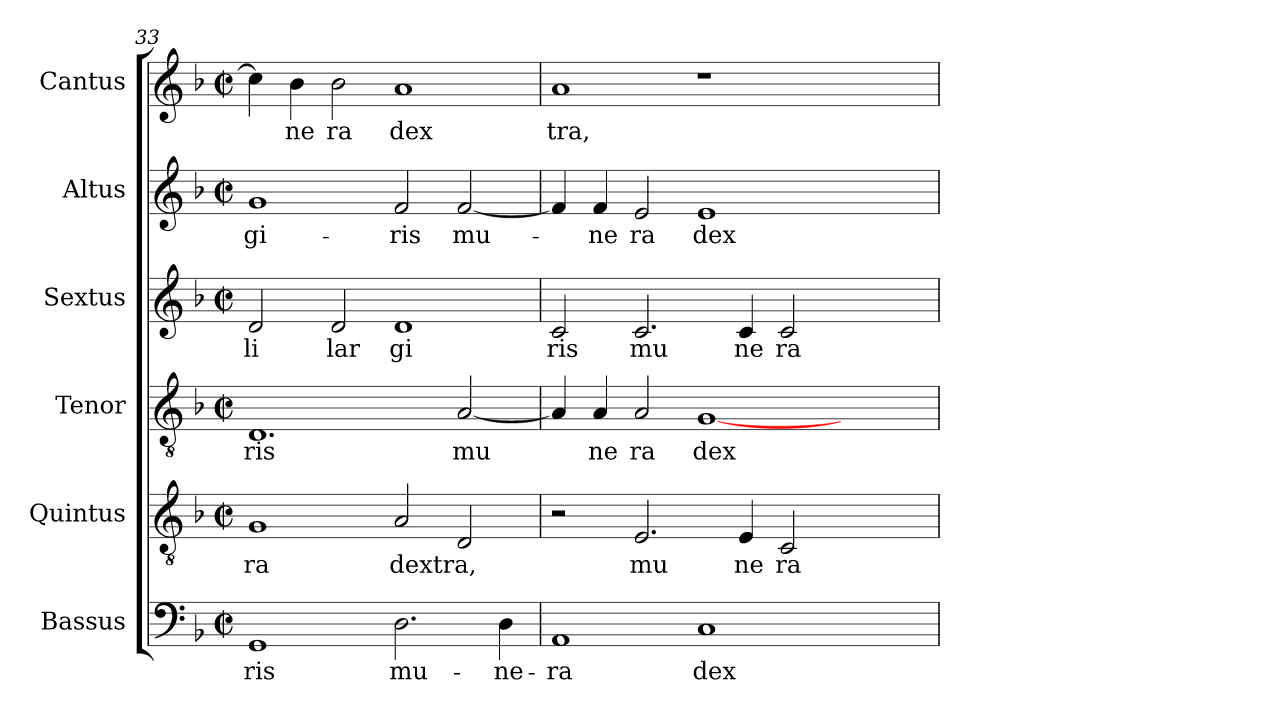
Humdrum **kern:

**kern	**text	**kern	**text	**kern	**text	**kern	**text	**kern	**text	**kern	**text
*part6	*part6	*part5	*part5	*part4	*part4	*part3	*part3	*part2	*part2	*part1	*part1
*staff6	*staff6	*staff5	*staff5	*staff4	*staff4	*staff3	*staff3	*staff2	*staff2	*staff1	*staff1
*I"Bassus	*	*I"Quintus	*	*I"Tenor	*	*I"Sextus	*	*I"Altus	*	*I"Cantus	*
!!LO:LB:g=z
*clefF4	*	*clefGv2	*	*clefGv2	*	*clefG2	*	*clefG2	*	*clefG2	*
*k[b-]	*	*k[b-]	*	*k[b-]	*	*k[b-]	*	*k[b-]	*	*k[b-]	*
*F:	*	*F:	*	*F:	*	*F:	*	*F:	*	*F:	*
*M2/2	*	*M2/2	*	*M2/2	*	*M2/2	*	*M2/2	*	*M2/2	*
*met(c|)	*	*met(c|)	*	*met(c|)	*	*met(c|)	*	*met(c|)	*	*met(c|)	*
=33	=33	=33	=33	=33	=33	=33	=33	=33	=33	=33	=33
!	!LO:LY:b:cj	!	!LO:LY:b:cj	!	!LO:LY:b:cj	!	!LO:LY:b:cj	!	!LO:LY:b:cj	!	!
1GG	-ris	1G	ra	1.D	-ris	2d/	-li	1g	gi-	4cc\]	.
!	!	!	!	!	!	!	!	!	!	!	!LO:LY:b:cj
.	.	.	.	.	.	.	.	.	.	4b-\	ne
!	!	!	!	!	!	!	!LO:LY:b:cj	!	!	!	!LO:LY:b:cj
.	.	.	.	.	.	2d/	lar	.	.	2b-\	ra
!	!LO:LY:b:cj	!	!LO:LY:b	!	!	!	!LO:LY:b:cj	!	!LO:LY:b:cj	!	!LO:LY:b:cj
2.D\	mu-	2A/	dextra,	.	.	1d	gi	2f/	-ris	1a	dex
!	!	!	!	!	!LO:LY:b	!	!	!	!LO:LY:b	!	!
.	.	2D/	.	[<2A/	mu	.	.	[<2f/	mu-	.	.
!	!LO:LY:b:cj	!	!	!	!	!	!	!	!	!	!
4D\	-ne-	.	.	.	.	.	.	.	.	.	.
=34	=34	=34	=34	=34	=34	=34	=34	=34	=34	=34	=34
!	!LO:LY:b:cj	!	!	!	!	!	!LO:LY:b:cj	!	!	!	!LO:LY:b:cj
1AA	-ra	2r	.	4A/]	.	2c/	ris	4f/]	.	1a	tra,
!	!	!	!	!	!LO:LY:b:cj	!	!	!	!LO:LY:b:cj	!	!
.	.	.	.	4A/	ne	.	.	4f/	-ne	.	.
!	!	!	!LO:LY:b:cj	!	!LO:LY:b:cj	!	!LO:LY:b:cj	!	!LO:LY:b:cj	!	!
.	.	2.E/	mu	2A/	ra	2.c/	mu	2e/	ra	.	.
!	!LO:LY:b	!	!	!	!LO:LY:b	!	!	!	!LO:LY:b	!LO:N:vis=1	!
1C	dex-	.	.	[<1G	dex	.	.	1e	dex-	0r	.
!	!	!	!LO:LY:b:cj	!	!	!	!LO:LY:b:cj	!	!	!	!
.	.	4E/	ne	.	.	4c/	ne	.	.	.	.
!	!	!	!LO:LY:b:cj	!	!	!	!LO:LY:b:cj	!	!	!	!
.	.	2C/	ra	.	.	2c/	ra	.	.	.	.
1ryy	.	1ryy	.	1ryy	.	1ryy	.	1ryy	.	.	.
=	=	=	=	=	=	=	=	=	=	=	=
*-	*-	*-	*-	*-	*-	*-	*-	*-	*-	*-	*-
